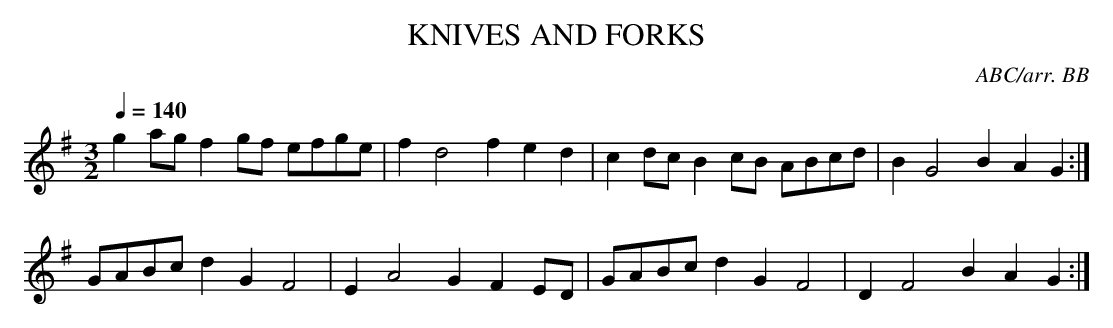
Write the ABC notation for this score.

X:1
T:KNIVES AND FORKS
C:ABC/arr. BB
L:1/8
Q:1/4=140
M:3/2
K:G
g2ag f2gf efge|f2d4 f2e2d2|c2dc B2cB ABcd|B2G4 B2A2G2 :|
GABc d2G2F4|E2A4 G2F2ED|GABc d2G2F4|D2F4 B2A2G2 :|
